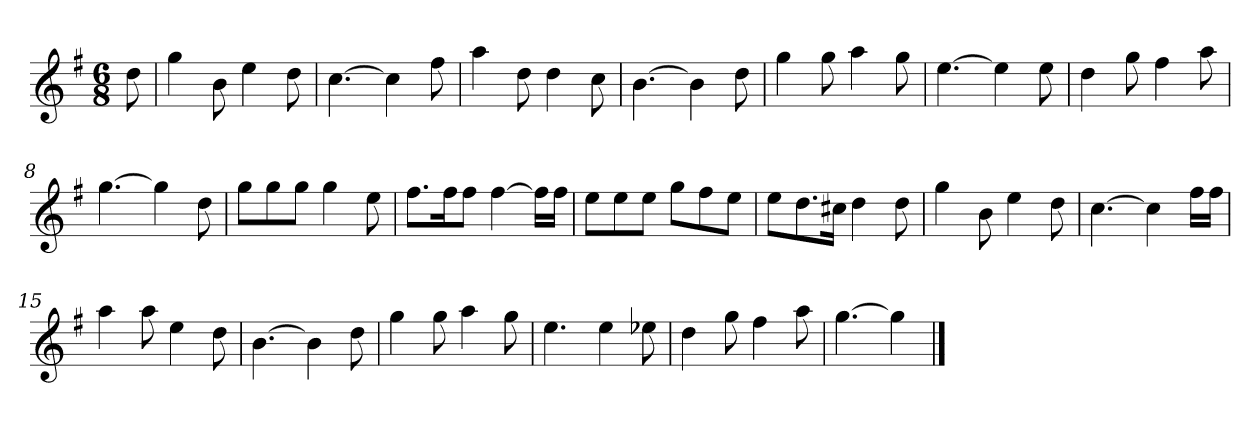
**kern
*part1
*staff1
*k[f#]
*M6/8
*MM120
=
8dd
=1
4gg
8b
4ee
8dd
=2
[4.cc
4cc]
8ff#
=3
4aa
8dd
4dd
8cc
=4
[4.b
4b]
8dd
=5
4gg
8gg
4aa
8gg
=6
[4.ee
4ee]
8ee
=7
4dd
8gg
4ff#
8aa
=8
[4.gg
4gg]
8dd
=9
8ggL
8gg
8ggJ
4gg
8ee
=10
8.ff#L
16ff#K
8ff#J
[4ff#
16ff#LL]
16ff#JJ
=11
8eeL
8ee
8eeJ
8ggL
8ff#
8eeJ
=12
8eeL
8.dd
16cc#XJk
4dd
8dd
=13
4gg
8b
4ee
8dd
=14
[4.cc
4cc]
16ff#LL
16ff#JJ
=15
4aa
8aa
4ee
8dd
=16
[4.b
4b]
8dd
=17
4gg
8gg
4aa
8gg
=18
4.ee
4ee
8ee-X
=19
4dd
8gg
4ff#
8aa
=20
[4.gg
4gg]
==
*-
